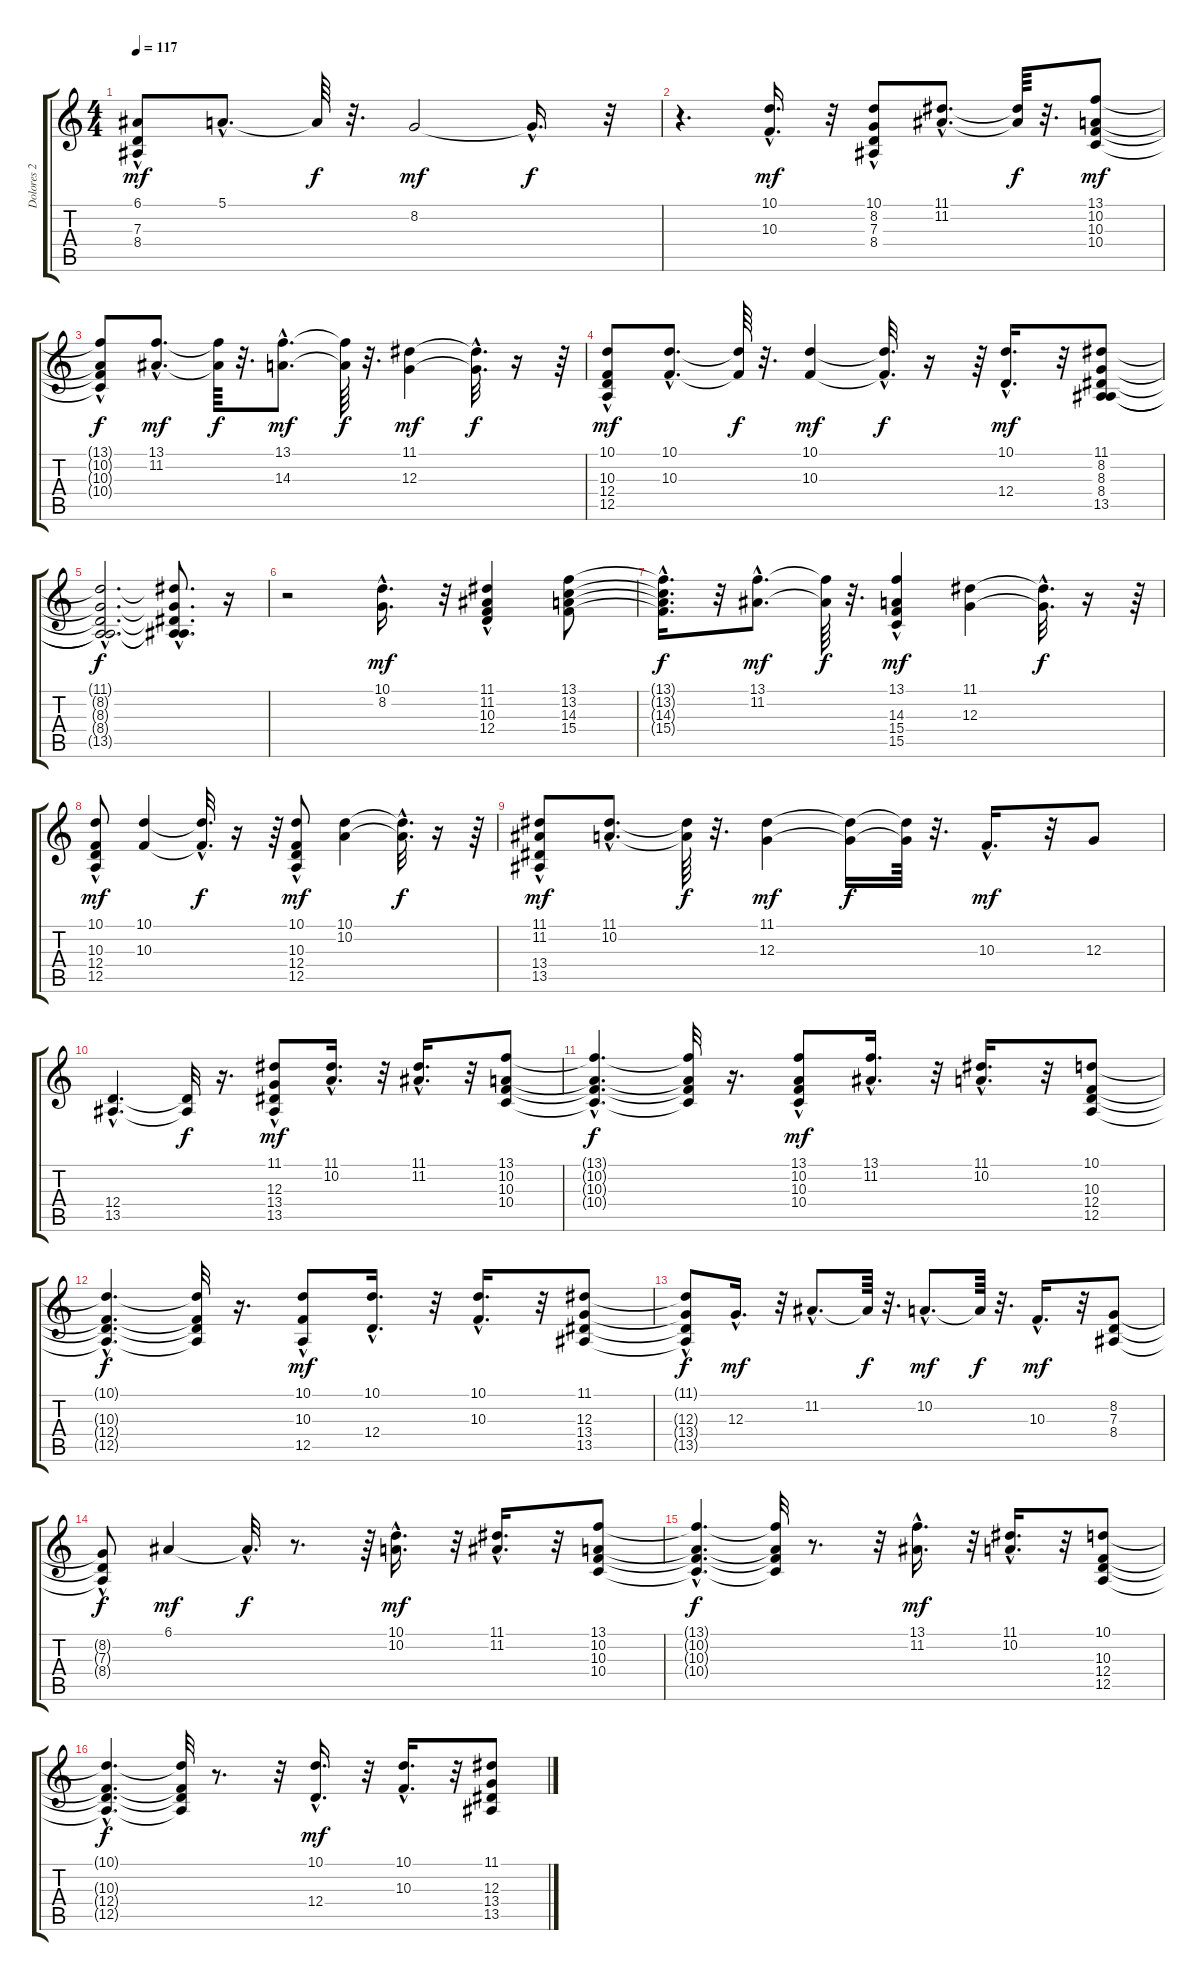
\track ("Dolores 2" "Dolores 2") {instrument pad3polysynth}
\staff {score tabs}
\tuning (E4 B3 G3 D3 A2 E2) {hide}
\ts (4 4)
\tempo 117
\clef g2
\ks c
(6.1{hac} 7.3{hac} 8.4{hac}).8{dy mf} 5.1{hac}.8{d} 5.1{t}.64{dy f} r.32{d} 8.2.2{dy mf} 8.2{hac t}.16{d dy f} r.32 |
r.4{d} (10.1{hac} 10.3{hac}).16{d dy mf} r.32 (10.1{hac} 8.2{hac} 7.3 8.4).8 (11.1{hac} 11.2{hac}).8{d} (11.1{t} 11.2{t}).64{dy f} r.32{d} (13.1 10.2 10.3 10.4).8{dy mf} |
(13.1{hac t} 10.2{hac t} 10.3{hac t} 10.4{hac t}).8{dy f} (13.1{hac} 11.2{hac}).8{d dy mf} (13.1{t} 11.2{t}).64{dy f} r.32{d} (13.1{hac} 14.3{hac}).8{d dy mf} (13.1{t} 14.3{t}).64{dy f} r.32{d} (11.1 12.3).4{dy mf} (11.1{hac t} 12.3{hac t}).32{d dy f} r.16 r.64 |
(10.1{hac} 10.3{hac} 12.4 12.5).8{dy mf} (10.1{hac} 10.3{hac}).8{d} (10.1{t} 10.3{t}).64{dy f} r.32{d} (10.1 10.3).4{dy mf} (10.1{hac t} 10.3{hac t}).32{d dy f} r.16 r.64 (10.1{hac} 12.4{hac}).16{d dy mf} r.32 (11.1 8.2 8.3 8.4 13.5).8 |
(11.1{hac t} 8.2{hac t} 8.3{hac t} 8.4{hac t} 13.5{hac t}).2{d dy f} (11.1{hac t} 8.2{hac t} 8.3{hac t} 8.4{hac t} 13.5{hac t}).8{d} r.16 |
r.2 (10.1{hac} 8.2{hac}).16{d dy mf} r.32 (11.1{hac} 11.2{hac} 10.3 12.4).4 (13.1 13.2 14.3 15.4).8 |
(13.1{hac t} 13.2{hac t} 14.3{hac t} 15.4{hac t}).16{d dy f} r.32 (13.1{hac} 11.2{hac}).8{d dy mf} (13.1{t} 11.2{t}).64{dy f} r.32{d} (13.1{hac} 14.3{hac} 15.4 15.5).4{dy mf} (11.1 12.3).4 (11.1{hac t} 12.3{hac t}).32{d dy f} r.16 r.64 |
(10.1{hac} 10.3{hac} 12.4{hac} 12.5{hac}).8{dy mf} (10.1 10.3).4 (10.1{hac t} 10.3{hac t}).32{d dy f} r.16 r.64 (10.1{hac} 10.3{hac} 12.4{hac} 12.5{hac}).8{dy mf} (10.1 10.2).4 (10.1{hac t} 10.2{hac t}).32{d dy f} r.16 r.64 |
(11.1{hac} 11.2{hac} 13.4{hac} 13.5{hac}).8{dy mf} (11.1{hac} 10.2{hac}).8{d} (11.1{t} 10.2{t}).64{dy f} r.32{d} (11.1 12.3).4{dy mf} (11.1{t} 12.3{t}).16{dy f} (11.1{t} 12.3{t}).64 r.32{d} 10.3{hac}.16{d dy mf} r.32 12.3.8 |
(12.4{hac} 13.5{hac}).4{d} (12.4{t} 13.5{t}).32{dy f} r.16{d} (11.1{hac} 12.3{hac} 13.4 13.5).8{dy mf} (11.1{hac} 10.2{hac}).16{d} r.32 (11.1{hac} 11.2{hac}).16{d} r.32 (13.1 10.2 10.3 10.4).8 |
(13.1{hac t} 10.2{hac t} 10.3{hac t} 10.4{hac t}).4{d dy f} (13.1{t} 10.2{t} 10.3{t} 10.4{t}).32 r.16{d} (13.1{hac} 10.2{hac} 10.3 10.4).8{dy mf} (13.1{hac} 11.2{hac}).16{d} r.32 (11.1{hac} 10.2{hac}).16{d} r.32 (10.1 10.3 12.4 12.5).8 |
(10.1{hac t} 10.3{hac t} 12.4{hac t} 12.5{hac t}).4{d dy f} (10.1{t} 10.3{t} 12.4{t} 12.5{t}).32 r.16{d} (10.1{hac} 10.3{hac} 12.5).8{dy mf} (10.1{hac} 12.4{hac}).16{d} r.32 (10.1{hac} 10.3{hac}).16{d} r.32 (11.1 12.3 13.4 13.5).8 |
(11.1{hac t} 12.3{hac t} 13.4{hac t} 13.5{hac t}).8{dy f} 12.3{hac}.16{d dy mf} r.32 11.2{hac}.8{d} 11.2{t}.64{dy f} r.32{d} 10.2{hac}.8{d dy mf} 10.2{t}.64{dy f} r.32{d} 10.3{hac}.16{d dy mf} r.32 (8.2 7.3 8.4).8 |
(8.2{hac t} 7.3{hac t} 8.4{hac t}).8{dy f} 6.1.4{dy mf} 6.1{hac t}.32{d dy f} r.8{d} r.64 (10.1{hac} 10.2{hac}).16{d dy mf} r.32 (11.1{hac} 11.2{hac}).16{d} r.32 (13.1 10.2 10.3 10.4).8 |
(13.1{hac t} 10.2{hac t} 10.3{hac t} 10.4{hac t}).4{d dy f} (13.1{t} 10.2{t} 10.3{t} 10.4{t}).32 r.8{d} r.32 (13.1{hac} 11.2{hac}).16{d dy mf} r.32 (11.1{hac} 10.2{hac}).16{d} r.32 (10.1 10.3 12.4 12.5).8 |
(10.1{hac t} 10.3{hac t} 12.4{hac t} 12.5{hac t}).4{d dy f} (10.1{t} 10.3{t} 12.4{t} 12.5{t}).32 r.8{d} r.32 (10.1{hac} 12.4{hac}).16{d dy mf} r.32 (10.1{hac} 10.3{hac}).16{d} r.32 (11.1 12.3 13.4 13.5).8
